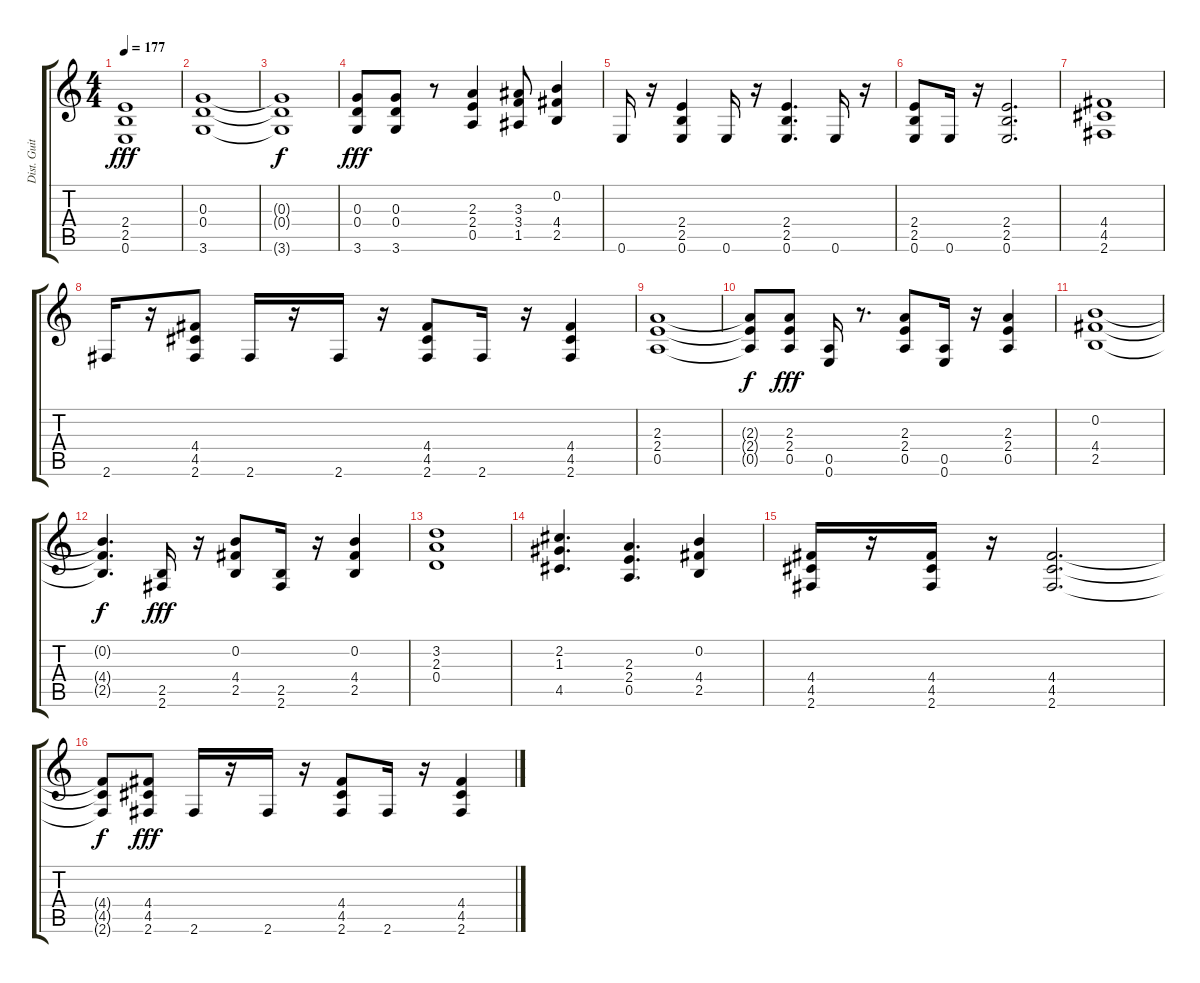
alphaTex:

\track ("Dist. Guitar 1" "Dist. Guit") {instrument distortionguitar}
\staff {score tabs}
\tuning (E4 B3 G3 D3 A2 E2) {hide}
\ts (4 4)
\tempo 177
\clef g2
\ks c
(2.4 2.5 0.6).1{dy fff} |
(0.3 0.4 3.6).1 |
(0.3{t} 0.4{t} 3.6{t}).1{dy f} |
(0.3 0.4 3.6).8{dy fff} (0.3 0.4 3.6).8 r.8 (2.3 2.4 0.5).4 (3.3 3.4 1.5).8 (0.2 4.4 2.5).4 |
0.6.16 r.16 (2.4 2.5 0.6).4 0.6.16 r.16 (2.4 2.5 0.6).4{d} 0.6.16 r.16 |
(2.4 2.5 0.6).8 0.6.16 r.16 (2.4 2.5 0.6).2{d} |
(4.4 4.5 2.6).1 |
2.6.16 r.16 (4.4 4.5 2.6).8 2.6.16 r.16 2.6.16 r.16 (4.4 4.5 2.6).8 2.6.16 r.16 (4.4 4.5 2.6).4 |
(2.3 2.4 0.5).1 |
(2.3{t} 2.4{t} 0.5{t}).8{dy f} (2.3 2.4 0.5).8{dy fff} (0.5 0.6).16 r.8{d} (2.3 2.4 0.5).8 (0.5 0.6).16 r.16 (2.3 2.4 0.5).4 |
(0.2 4.4 2.5).1 |
(0.2{t} 4.4{t} 2.5{t}).4{d dy f} (2.5 2.6).16{dy fff} r.16 (0.2 4.4 2.5).8 (2.5 2.6).16 r.16 (0.2 4.4 2.5).4 |
(3.2 2.3 0.4).1 |
(2.2 1.3 4.5).4{d} (2.3 2.4 0.5).4{d} (0.2 4.4 2.5).4 |
(4.4 4.5 2.6).16 r.16 (4.4 4.5 2.6).16 r.16 (4.4 4.5 2.6).2{d} |
(4.4{t} 4.5{t} 2.6{t}).8{dy f} (4.4 4.5 2.6).8{dy fff} 2.6.16 r.16 2.6.16 r.16 (4.4 4.5 2.6).8 2.6.16 r.16 (4.4 4.5 2.6).4
